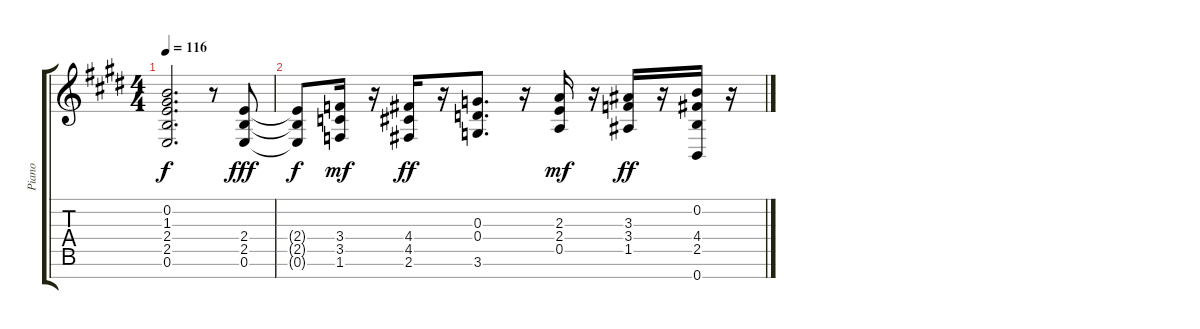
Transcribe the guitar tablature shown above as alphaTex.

\track ("Piano" "Piano") {instrument electricguitarjazz}
\staff {score tabs}
\tuning (E4 B3 G3 D3 A2 E2 B1) {hide}
\ts (4 4)
\tempo 116
\clef g2
\ks e
(0.2{t} 1.3{t} 2.4{t} 2.5{t} 0.6{t}).2{d dy f} r.8 (2.4 2.5 0.6).8{dy fff} |
(2.4{t} 2.5{t} 0.6{t}).8{dy f} (3.4 3.5 1.6).16{dy mf} r.16 (4.4 4.5 2.6).16{dy ff} r.16 (0.3 0.4 3.6).8{d} r.16 (2.3 2.4 0.5).16{dy mf} r.16 (3.3 3.4 1.5).16{dy ff} r.16 (0.2 4.4 2.5 0.7).16 r.16
